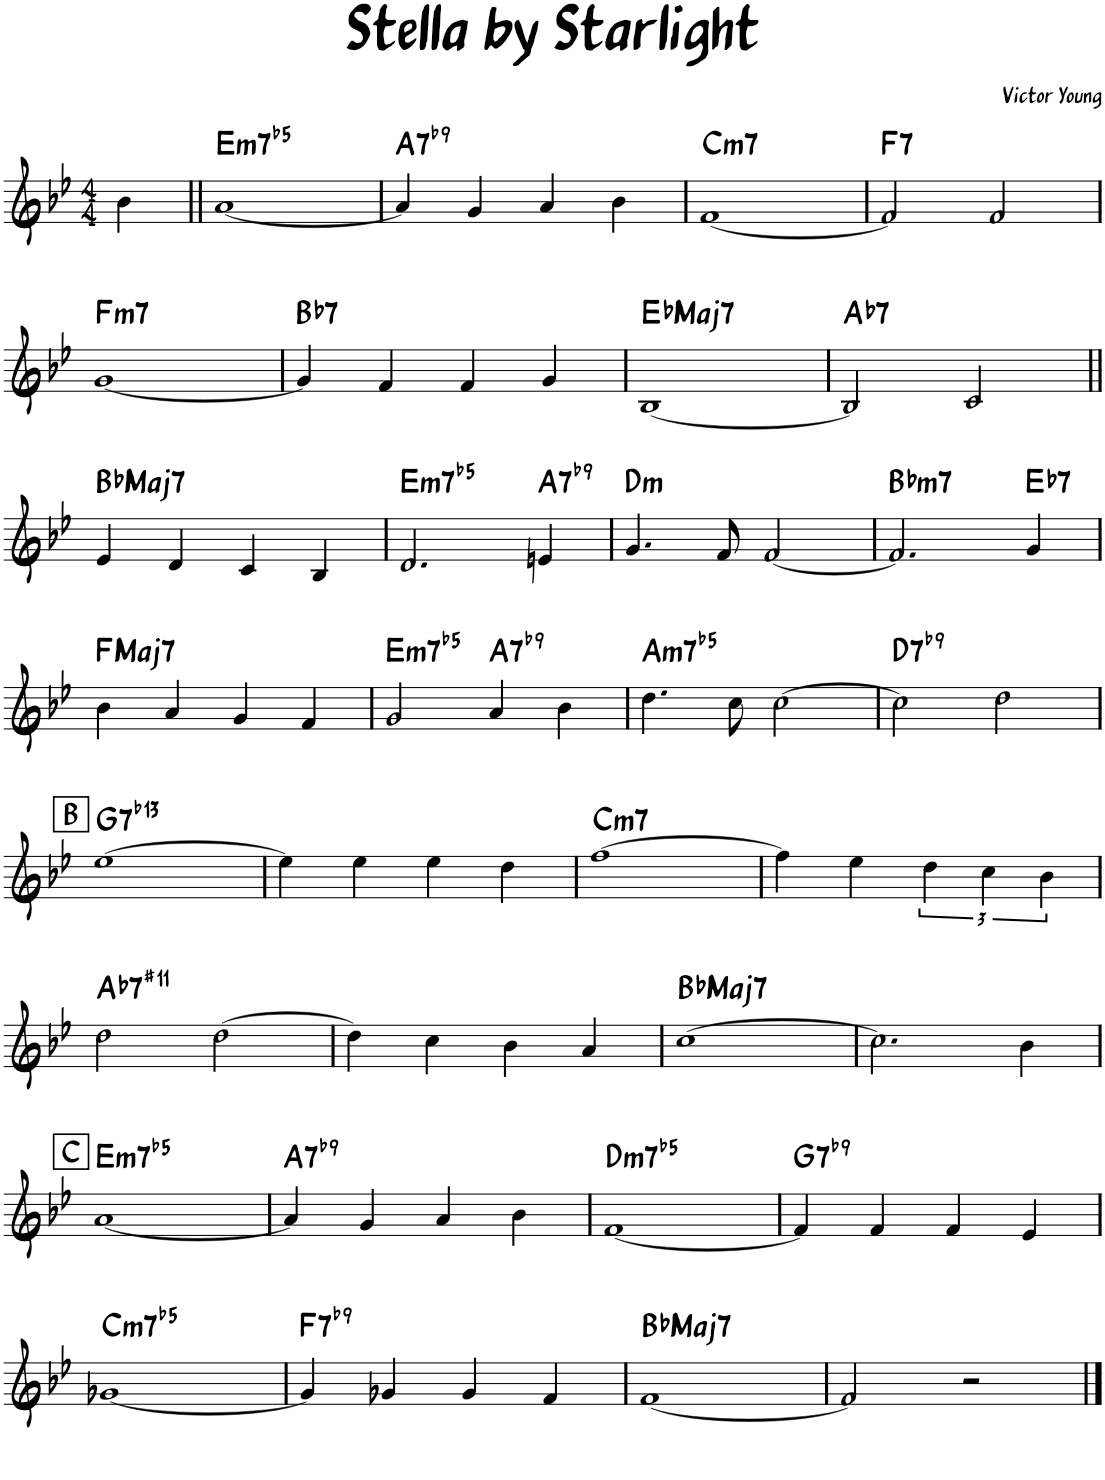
**kern	**harte
*part1	*part1
*staff1	*
*I"Piano	*
*I'Pno.	*
*clefG2	*
*k[b-e-]	*
*M4/4	*
=1	=1
4b-\	.
=2||	=2||
!	!LO:H:kt=m7b5
[1a	E:hdim7
=3	=3
!	!LO:H:kt=7
4a/]	A:7(b9)
4g/	.
4a/	.
4b-\	.
=4	=4
!	!LO:H:kt=m7
[1f	C:min7
=5	=5
!	!LO:H:kt=7
2f/]	F:7
2f/	.
!!LO:LB:g=z
=6	=6
!	!LO:H:kt=m7
[1g	F:min7
=7	=7
!	!LO:H:kt=7
4g/]	Bb:7
4f/	.
4f/	.
4g/	.
=8	=8
!	!LO:H:kt=Maj7
[1B-	Eb:maj7
=9	=9
!	!LO:H:kt=7
2B-/]	Ab:7
2c/	.
!!LO:LB:g=z
=10||	=10||
!	!LO:H:kt=Maj7
4e-/	Bb:maj7
4d/	.
4c/	.
4B-/	.
=11	=11
!	!LO:H:kt=m7b5
2.d/	E:hdim7
!	!LO:H:kt=7
4en/	A:7(b9)
=12	=12
!	!LO:H:kt=m
4.g/	D:min
8f/	.
[2f/	.
=13	=13
!	!LO:H:kt=m7
2.f/]	Bb:min7
!	!LO:H:kt=7
4g/	Eb:7
!!LO:LB:g=z
=14	=14
!	!LO:H:kt=Maj7
4b-\	F:maj7
4a/	.
4g/	.
4f/	.
=15	=15
!	!LO:H:kt=m7b5
2g/	E:hdim7
!	!LO:H:kt=7
4a/	A:7(b9)
4b-\	.
=16	=16
!	!LO:H:kt=m7b5
4.dd\	A:hdim7
8cc\	.
[2cc\	.
=17	=17
!	!LO:H:kt=7
2cc\]	D:7(b9)
2dd\	.
!!LO:LB:g=z
!!LO:REH:place=s1:a:B:rj:fs=14:t=B
=18	=18
!	!LO:H:kt=7
[1ee-	G:7(b13)
=19	=19
4ee-\]	.
4ee-\	.
4ee-\	.
4dd\	.
=20	=20
!	!LO:H:kt=m7
[1ff	C:min7
=21	=21
4ff\]	.
4ee-\	.
6dd\	.
6cc\	.
6b-\	.
!!LO:LB:g=z
=22	=22
!	!LO:H:kt=7
2dd\	Ab:7(#11)
[2dd\	.
=23	=23
4dd\]	.
4cc\	.
4b-\	.
4a/	.
=24	=24
!	!LO:H:kt=Maj7
[1cc	Bb:maj7
=25	=25
2.cc\]	.
4b-\	.
!!LO:LB:g=z
!!LO:REH:place=s1:a:B:rj:fs=14:t=C
=26	=26
!	!LO:H:kt=m7b5
[1a	E:hdim7
=27	=27
!	!LO:H:kt=7
4a/]	A:7(b9)
4g/	.
4a/	.
4b-\	.
=28	=28
!	!LO:H:kt=m7b5
[1f	D:hdim7
=29	=29
!	!LO:H:kt=7
4f/]	G:7(b9)
4f/	.
4f/	.
4e-/	.
!!LO:LB:g=z
=30	=30
!	!LO:H:kt=m7b5
[1g-X	C:hdim7
=31	=31
!	!LO:H:kt=7
4g-/]	F:7(b9)
4g-X/	.
4g-/	.
4f/	.
=32	=32
!	!LO:H:kt=Maj7
[1f	Bb:maj7
=33	=33
2f/]	.
2r	.
==	==
*-	*-
